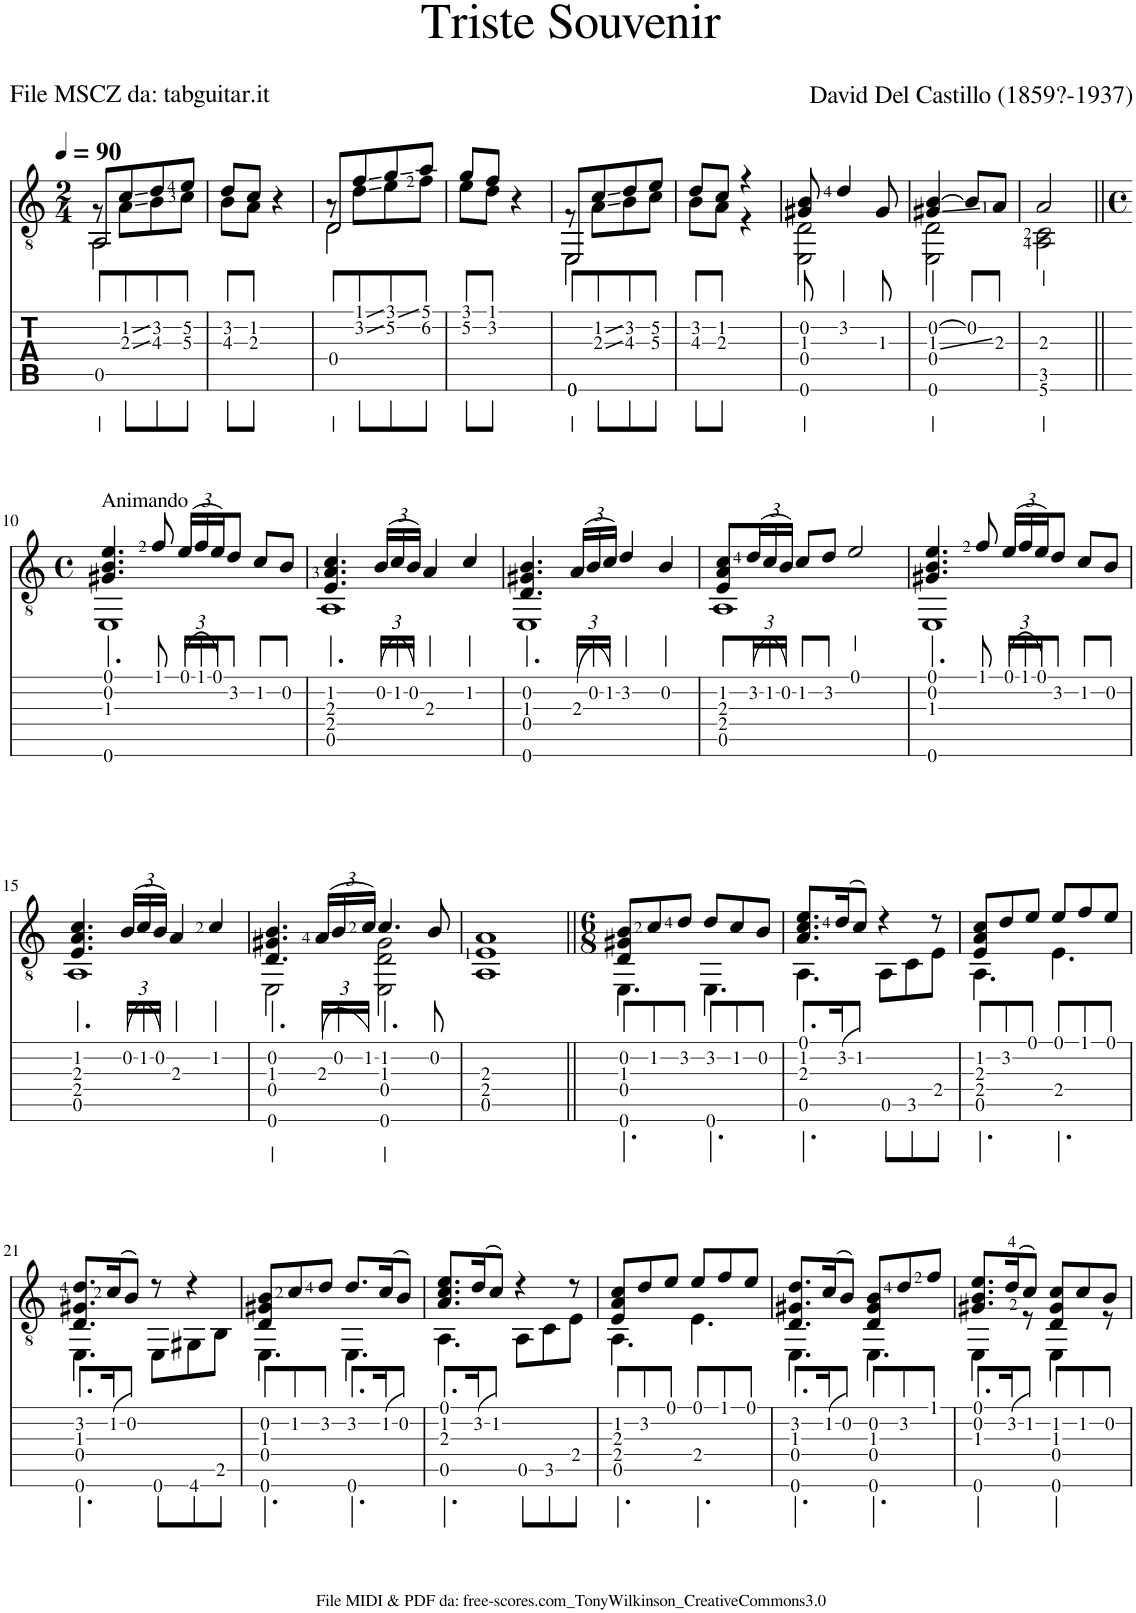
**kern	**kern
*part2	*part1
*staff2	*staff1
*I"Chitarra classica (Intavolatura)	*I"Guitar
*stria6	*
*	*clefGv2
*k[]	*k[]
*M2/4	*M2/4
*MM90	*MM90
=1	=1
!LO:N:head=open	!LO:N:head=open
*^	*^
*	*^	*	*^
8AA/L	8r	2AA\	8AA/L	8r	2AA\
8c/	8A\L	.	8c/	8A\L	.
8d/	8B\	.	8d/	8B\	.
8e/J	8c\J	.	8e/J	8c\J	.
*	*v	*v	*	*	*
*	*	*	*v	*v
=2	=2	=2	=2
8d/L	8B\L	8d/L	8B\L
8c/J	8A\J	8c/J	8A\J
4r	4ryy	4r	4ryy
=3	=3	=3	=3
!LO:N:head=open	!	!LO:N:head=open	!
*	*^	*	*^
8D/L	8r	2D\	8D/L	8r	2D\
8f/	8d\L	.	8f/	8d\L	.
8g/	8e\	.	8g/	8e\	.
8a/J	8f\J	.	8a/J	8f\J	.
*	*v	*v	*	*	*
*	*	*	*v	*v
=4	=4	=4	=4
8g/L	8e\L	8g/L	8e\L
8f/J	8d\J	8f/J	8d\J
4r	4ryy	4r	4ryy
=5	=5	=5	=5
!LO:N:head=open	!	!LO:N:head=open	!
*	*^	*	*^
8EE/L	8r	2EE\	8EE/L	8r	2EE\
8c/	8A\L	.	8c/	8A\L	.
8d/	8B\	.	8d/	8B\	.
8e/J	8c\J	.	8e/J	8c\J	.
*	*v	*v	*	*	*
*	*	*	*v	*v
=6	=6	=6	=6
8d/L	8B\L	8d/L	8B\L
8c/J	8A\J	8c/J	8A\J
4r	4r	4r	4r
=7	=7	=7	=7
8G#X/ 8B/	2EE\ 2D\	8G#X/ 8B/	2EE\ 2D\
4d/	.	4d/	.
8G#/	.	8G#/	.
=8	=8	=8	=8
4G#X/ [4B/	2EE\ 2D\	4G#X/ [4B/	2EE\ 2D\
8B/L]	.	8B/L]	.
8A/J	.	8A/J	.
=9	=9	=9	=9
2A/	2AA\ 2C\	2A/	2AA\ 2C\
!!LO:LB:g=z	!!
=10||	=10||	=10||	=10||
*M4/4	*	*M4/4	*
*met(c)	*	*met(c)	*
!	!	!LO:TX:a:t=Animando	!
4.G#X/ 4.B/ 4.e/	1EE	4.G#X/ 4.B/ 4.e/	1EE
8f/	.	8f/	.
*Xbrackettup	*	*Xbrackettup	*
(24e/LL	.	(24e/LL	.
24f/	.	24f/	.
24e/J)	.	24e/J)	.
8d/J	.	8d/J	.
8c/L	.	8c/L	.
8B/J	.	8B/J	.
=11	=11	=11	=11
4.E/ 4.A/ 4.c/	1AA	4.E/ 4.A/ 4.c/	1AA
(24B/LL	.	(24B/LL	.
24c/	.	24c/	.
24B/JJ)	.	24B/JJ)	.
4A/	.	4A/	.
4c/	.	4c/	.
=12	=12	=12	=12
4.D/ 4.G#X/ 4.B/	1EE	4.D/ 4.G#X/ 4.B/	1EE
(24A/LL	.	(24A/LL	.
24B/	.	24B/	.
24c/JJ)	.	24c/JJ)	.
4d/	.	4d/	.
4B/	.	4B/	.
=13	=13	=13	=13
8E/ 8A/ 8c/L	1AA	8E/ 8A/ 8c/L	1AA
(24d/L	.	(24d/L	.
24c/	.	24c/	.
24B/JJ)	.	24B/JJ)	.
8c/L	.	8c/L	.
8d/J	.	8d/J	.
2e/	.	2e/	.
=14	=14	=14	=14
4.G#X/ 4.B/ 4.e/	1EE	4.G#X/ 4.B/ 4.e/	1EE
8f/	.	8f/	.
(24e/LL	.	(24e/LL	.
24f/	.	24f/	.
24e/J)	.	24e/J)	.
8d/J	.	8d/J	.
8c/L	.	8c/L	.
8B/J	.	8B/J	.
!!LO:LB:g=z	!!
=15	=15	=15	=15
4.E/ 4.A/ 4.c/	1AA	4.E/ 4.A/ 4.c/	1AA
(24B/LL	.	(24B/LL	.
24c/	.	24c/	.
24B/JJ)	.	24B/JJ)	.
4A/	.	4A/	.
4c/	.	4c/	.
=16	=16	=16	=16
4.D/ 4.G#X/ 4.B/	2EE\	4.D/ 4.G#X/ 4.B/	2EE\
(24A/LL	.	(24A/LL	.
24B/	.	24B/	.
24c/JJ)	.	24c/JJ)	.
4.c/	2EE\ 2D\ 2G#\	4.c/	2EE\ 2D\ 2G#\
8B/	.	8B/	.
*v	*v	*	*
*	*v	*v
=17	=17
1AA 1E 1A	1AA 1E 1A
=18||	=18||
*M6/8	*M6/8
*^	*^
8D/ 8G#X/ 8B/L	4.EE\	8D/ 8G#X/ 8B/L	4.EE\
8c/	.	8c/	.
8d/J	.	8d/J	.
8d/L	4.EE\	8d/L	4.EE\
8c/	.	8c/	.
8B/J	.	8B/J	.
=19	=19	=19	=19
8.A/ 8.c/ 8.e/L	4.AA\	8.A/ 8.c/ 8.e/L	4.AA\
(16d/K	.	(16d/K	.
8c/J)	.	8c/J)	.
4r	8AA\L	4r	8AA\L
.	8C\	.	8C\
8r	8E\J	8r	8E\J
=20	=20	=20	=20
8E/ 8A/ 8c/L	4.AA\	8E/ 8A/ 8c/L	4.AA\
8d/	.	8d/	.
8e/J	.	8e/J	.
8e/L	4.E\	8e/L	4.E\
8f/	.	8f/	.
8e/J	.	8e/J	.
!!LO:LB:g=z	!!
=21	=21	=21	=21
8.D/ 8.G#X/ 8.d/L	4.EE\	8.D/ 8.G#X/ 8.d/L	4.EE\
(16c/K	.	(16c/K	.
8B/J)	.	8B/J)	.
8r	8EE\L	8r	8EE\L
4r	8GG#X\	4r	8GG#X\
.	8BB\J	.	8BB\J
=22	=22	=22	=22
8D/ 8G#X/ 8B/L	4.EE\	8D/ 8G#X/ 8B/L	4.EE\
8c/	.	8c/	.
8d/J	.	8d/J	.
8.d/L	4.EE\	8.d/L	4.EE\
(16c/K	.	(16c/K	.
8B/J)	.	8B/J)	.
=23	=23	=23	=23
8.A/ 8.c/ 8.e/L	4.AA\	8.A/ 8.c/ 8.e/L	4.AA\
(16d/K	.	(16d/K	.
8c/J)	.	8c/J)	.
4r	8AA\L	4r	8AA\L
.	8C\	.	8C\
8r	8E\J	8r	8E\J
=24	=24	=24	=24
8E/ 8A/ 8c/L	4.AA\	8E/ 8A/ 8c/L	4.AA\
8d/	.	8d/	.
8e/J	.	8e/J	.
8e/L	4.E\	8e/L	4.E\
8f/	.	8f/	.
8e/J	.	8e/J	.
=25	=25	=25	=25
8.D/ 8.G#X/ 8.d/L	4.EE\	8.D/ 8.G#X/ 8.d/L	4.EE\
(16c/K	.	(16c/K	.
8B/J)	.	8B/J)	.
8D/ 8G#/ 8B/L	4.EE\	8D/ 8G#/ 8B/L	4.EE\
8d/	.	8d/	.
8f/J	.	8f/J	.
=26	=26	=26	=26
8.G#X/ 8.B/ 8.e/L	4EE\	8.G#X/ 8.B/ 8.e/L	4EE\
(16d/K	.	(16d/K	.
8c/J)	8r	8c/J)	8r
8D/ 8G#/ 8c/L	4EE\	8D/ 8G#/ 8c/L	4EE\
8c/	.	8c/	.
8B/J	8r	8B/J	8r
*v	*v	*	*
*	*v	*v
=	=
*-	*-
